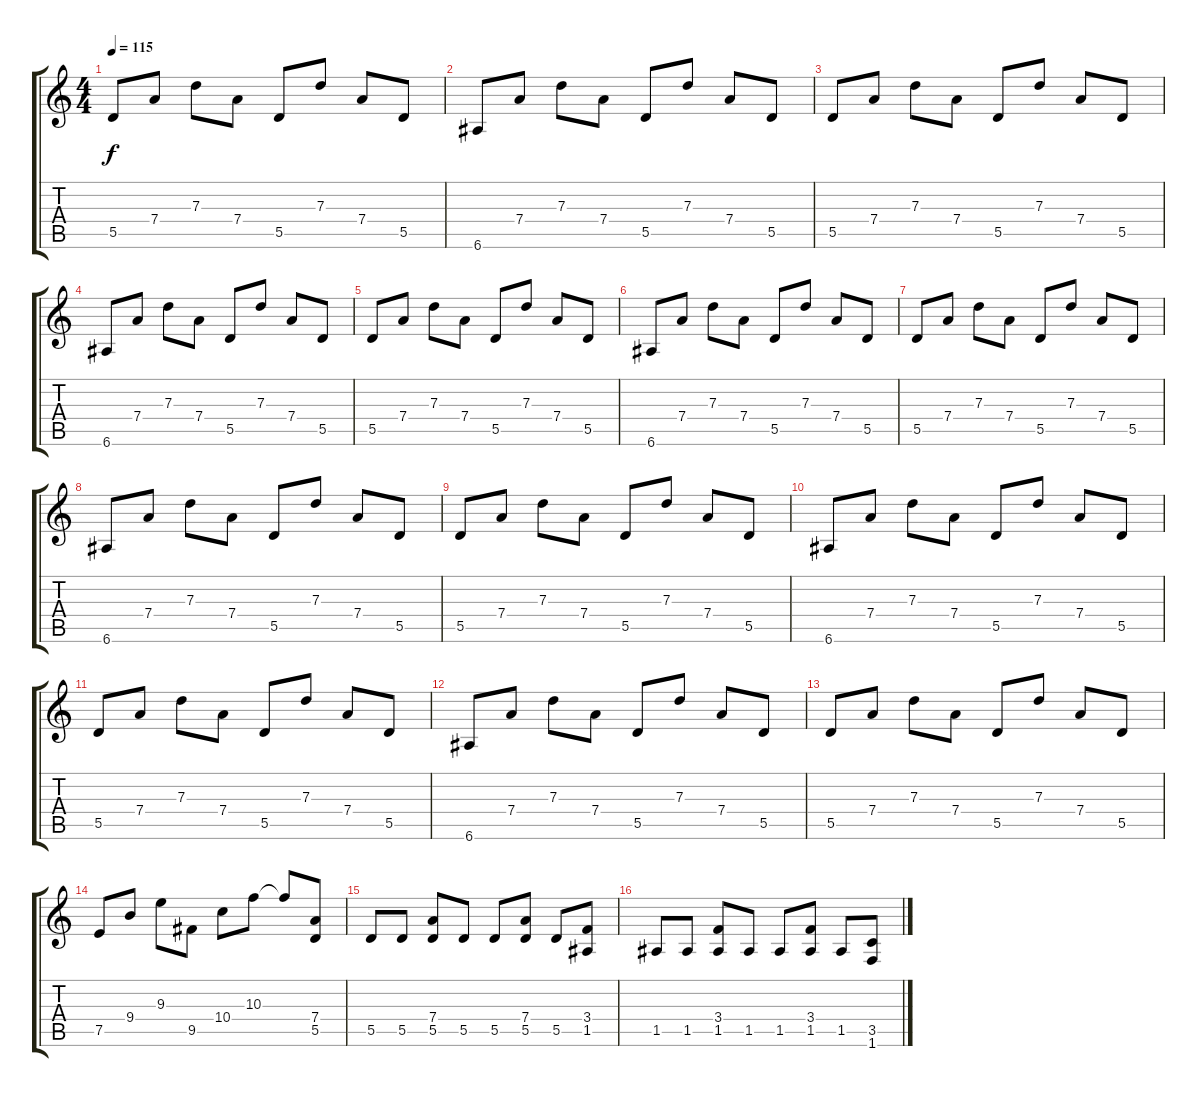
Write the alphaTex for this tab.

\track "" {instrument acousticguitarsteel}
\staff {score tabs}
\tuning (E4 B3 G3 D3 A2 E2) {hide}
\ts (4 4)
\tempo 115
\clef g2
\ks c
5.5.8{dy f instrument acousticguitarsteel} 7.4.8 7.3.8 7.4.8 5.5.8 7.3.8 7.4.8 5.5.8 |
6.6.8 7.4.8 7.3.8 7.4.8 5.5.8 7.3.8 7.4.8 5.5.8 |
5.5.8 7.4.8 7.3.8 7.4.8 5.5.8 7.3.8 7.4.8 5.5.8 |
6.6.8 7.4.8 7.3.8 7.4.8 5.5.8 7.3.8 7.4.8 5.5.8 |
5.5.8 7.4.8 7.3.8 7.4.8 5.5.8 7.3.8 7.4.8 5.5.8 |
6.6.8 7.4.8 7.3.8 7.4.8 5.5.8 7.3.8 7.4.8 5.5.8 |
5.5.8 7.4.8 7.3.8 7.4.8 5.5.8 7.3.8 7.4.8 5.5.8 |
6.6.8 7.4.8 7.3.8 7.4.8 5.5.8 7.3.8 7.4.8 5.5.8 |
5.5.8 7.4.8 7.3.8 7.4.8 5.5.8 7.3.8 7.4.8 5.5.8 |
6.6.8 7.4.8 7.3.8 7.4.8 5.5.8 7.3.8 7.4.8 5.5.8 |
5.5.8 7.4.8 7.3.8 7.4.8 5.5.8 7.3.8 7.4.8 5.5.8 |
6.6.8 7.4.8 7.3.8 7.4.8 5.5.8 7.3.8 7.4.8 5.5.8 |
5.5.8 7.4.8 7.3.8 7.4.8 5.5.8 7.3.8 7.4.8 5.5.8 |
7.5.8 9.4.8 9.3.8 9.5.8 10.4.8 10.3.8 10.3{t}.8{instrument overdrivenguitar} (7.4 5.5).8 |
5.5.8 5.5.8 (7.4 5.5).8 5.5.8 5.5.8 (7.4 5.5).8 5.5.8 (3.4 1.5).8 |
1.5.8 1.5.8 (3.4 1.5).8 1.5.8 1.5.8 (3.4 1.5).8 1.5.8 (3.5 1.6).8
